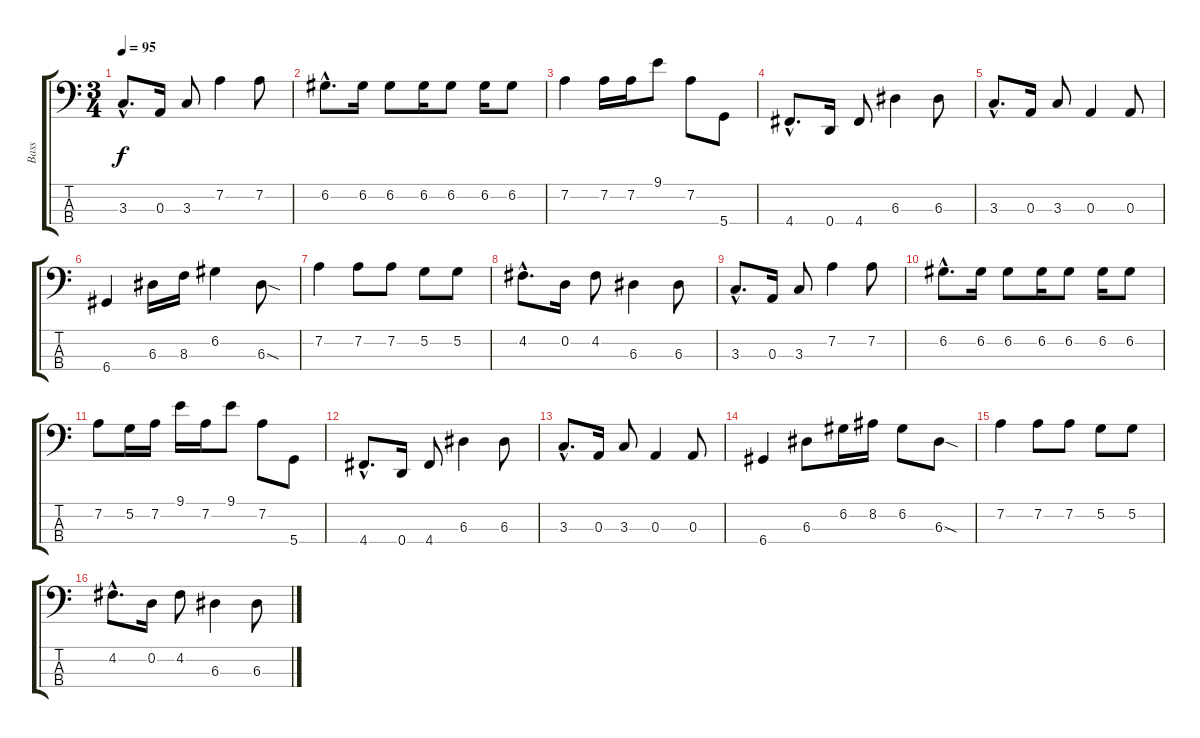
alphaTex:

\track ("Bass" "Bass") {instrument electricbassfinger}
\staff {score tabs}
\tuning (G2 D2 A1 D1) {hide}
\ts (3 4)
\tempo 95
\clef f4
\ks c
3.3{hac}.8{d dy f} 0.3.16 3.3.8 7.2.4 7.2.8 |
6.2{hac}.8{d} 6.2.16 6.2.8 6.2.16 6.2.8 6.2.16 6.2.8 |
7.2.4 7.2.16 7.2.16 9.1.8 7.2.8 5.4.8 |
4.4{hac}.8{d} 0.4.16 4.4.8 6.3.4 6.3.8 |
3.3{hac}.8{d} 0.3.16 3.3.8 0.3.4 0.3.8 |
6.4.4 6.3.16 8.3.16 6.2.4 6.3{sod}.8 |
7.2.4 7.2.8 7.2.8 5.2.8 5.2.8 |
4.2{hac}.8{d} 0.2.16 4.2.8 6.3.4 6.3.8 |
3.3{hac}.8{d} 0.3.16 3.3.8 7.2.4 7.2.8 |
6.2{hac}.8{d} 6.2.16 6.2.8 6.2.16 6.2.8 6.2.16 6.2.8 |
7.2.8 5.2.16 7.2.16 9.1.16 7.2.16 9.1.8 7.2.8 5.4.8 |
4.4{hac}.8{d} 0.4.16 4.4.8 6.3.4 6.3.8 |
3.3{hac}.8{d} 0.3.16 3.3.8 0.3.4 0.3.8 |
6.4.4 6.3.8 6.2.16 8.2.16 6.2.8 6.3{sod}.8 |
7.2.4 7.2.8 7.2.8 5.2.8 5.2.8 |
4.2{hac}.8{d} 0.2.16 4.2.8 6.3.4 6.3.8
